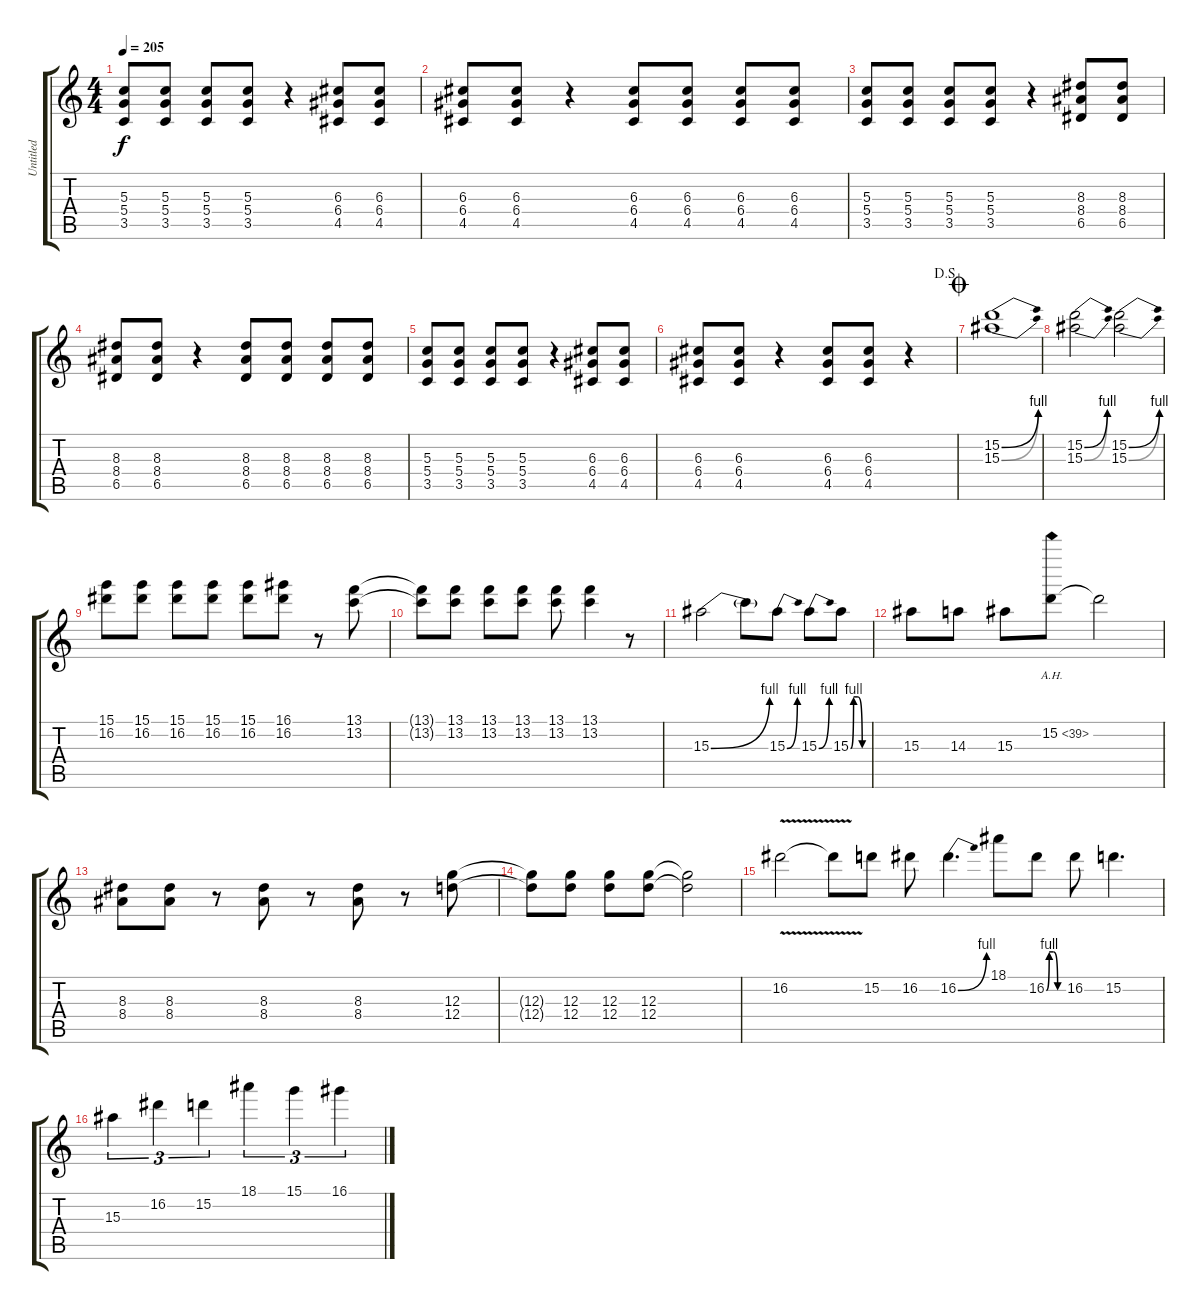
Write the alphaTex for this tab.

\track ("Untitled" "Untitled") {instrument distortionguitar}
\staff {score tabs}
\tuning (E4 B3 G3 D3 A2 E2) {hide}
\ts (4 4)
\tempo 205
\clef g2
\ks c
(5.3 5.4 3.5).8{dy f} (5.3 5.4 3.5).8 (5.3 5.4 3.5).8 (5.3 5.4 3.5).8 r.4 (6.3 6.4 4.5).8 (6.3 6.4 4.5).8 |
(6.3 6.4 4.5).8 (6.3 6.4 4.5).8 r.4 (6.3 6.4 4.5).8 (6.3 6.4 4.5).8 (6.3 6.4 4.5).8 (6.3 6.4 4.5).8 |
(5.3 5.4 3.5).8 (5.3 5.4 3.5).8 (5.3 5.4 3.5).8 (5.3 5.4 3.5).8 r.4 (8.3 8.4 6.5).8 (8.3 8.4 6.5).8 |
(8.3 8.4 6.5).8 (8.3 8.4 6.5).8 r.4 (8.3 8.4 6.5).8 (8.3 8.4 6.5).8 (8.3 8.4 6.5).8 (8.3 8.4 6.5).8 |
(5.3 5.4 3.5).8 (5.3 5.4 3.5).8 (5.3 5.4 3.5).8 (5.3 5.4 3.5).8 r.4 (6.3 6.4 4.5).8 (6.3 6.4 4.5).8 |
\jump dalsegno
(6.3 6.4 4.5).8 (6.3 6.4 4.5).8 r.4 (6.3 6.4 4.5).8 (6.3 6.4 4.5).8 r.4 |
\jump coda
(15.2{be (bend 0 0 60 4)} 15.3{be (bend 0 0 60 4)}).1 |
(15.2{be (bend 0 0 60 4)} 15.3{be (bend 0 0 60 4)}).2 (15.2{be (bend 0 0 60 4)} 15.3{be (bend 0 0 60 4)}).2 |
(15.1 16.2).8 (15.1 16.2).8 (15.1 16.2).8 (15.1 16.2).8 (15.1 16.2).8 (16.1 16.2).8 r.8 (13.1 13.2).8 |
(13.1{t} 13.2{t}).8 (13.1 13.2).8 (13.1 13.2).8 (13.1 13.2).8 (13.1 13.2).8 (13.1 13.2).4 r.8 |
15.3{be (bend 0 0 60 4)}.2 15.3{t}.8 15.3{be (bend 0 0 60 4)}.8 15.3{be (bend 0 0 60 4)}.8 15.3{be (custom 0 0 10 4 25 4 40 0 60 0)}.8 |
15.3.8 14.3.8 15.3.8 15.2{ah 24}.8 15.2{t}.2 |
(8.3 8.4).8 (8.3 8.4).8 r.8 (8.3 8.4).8 r.8 (8.3 8.4).8 r.8 (12.3 12.4).8 |
(12.3{t} 12.4{t}).8 (12.3 12.4).8 (12.3 12.4).8 (12.3 12.4).8 (12.3{t} 12.4{t}).2 |
16.2{v}.2 16.2{t}.8 15.2.8 16.2.8 16.2{be (bend 0 0 60 4)}.4{d} 18.1.8 16.2{be (custom 0 0 10 4 25 4 40 0 60 0)}.8 16.2.8 15.2.4{d} |
15.3.4{tu (3 2)} 16.2.4{tu (3 2)} 15.2.4{tu (3 2)} 18.1.4{tu (3 2)} 15.1.4{tu (3 2)} 16.1.4{tu (3 2)}
